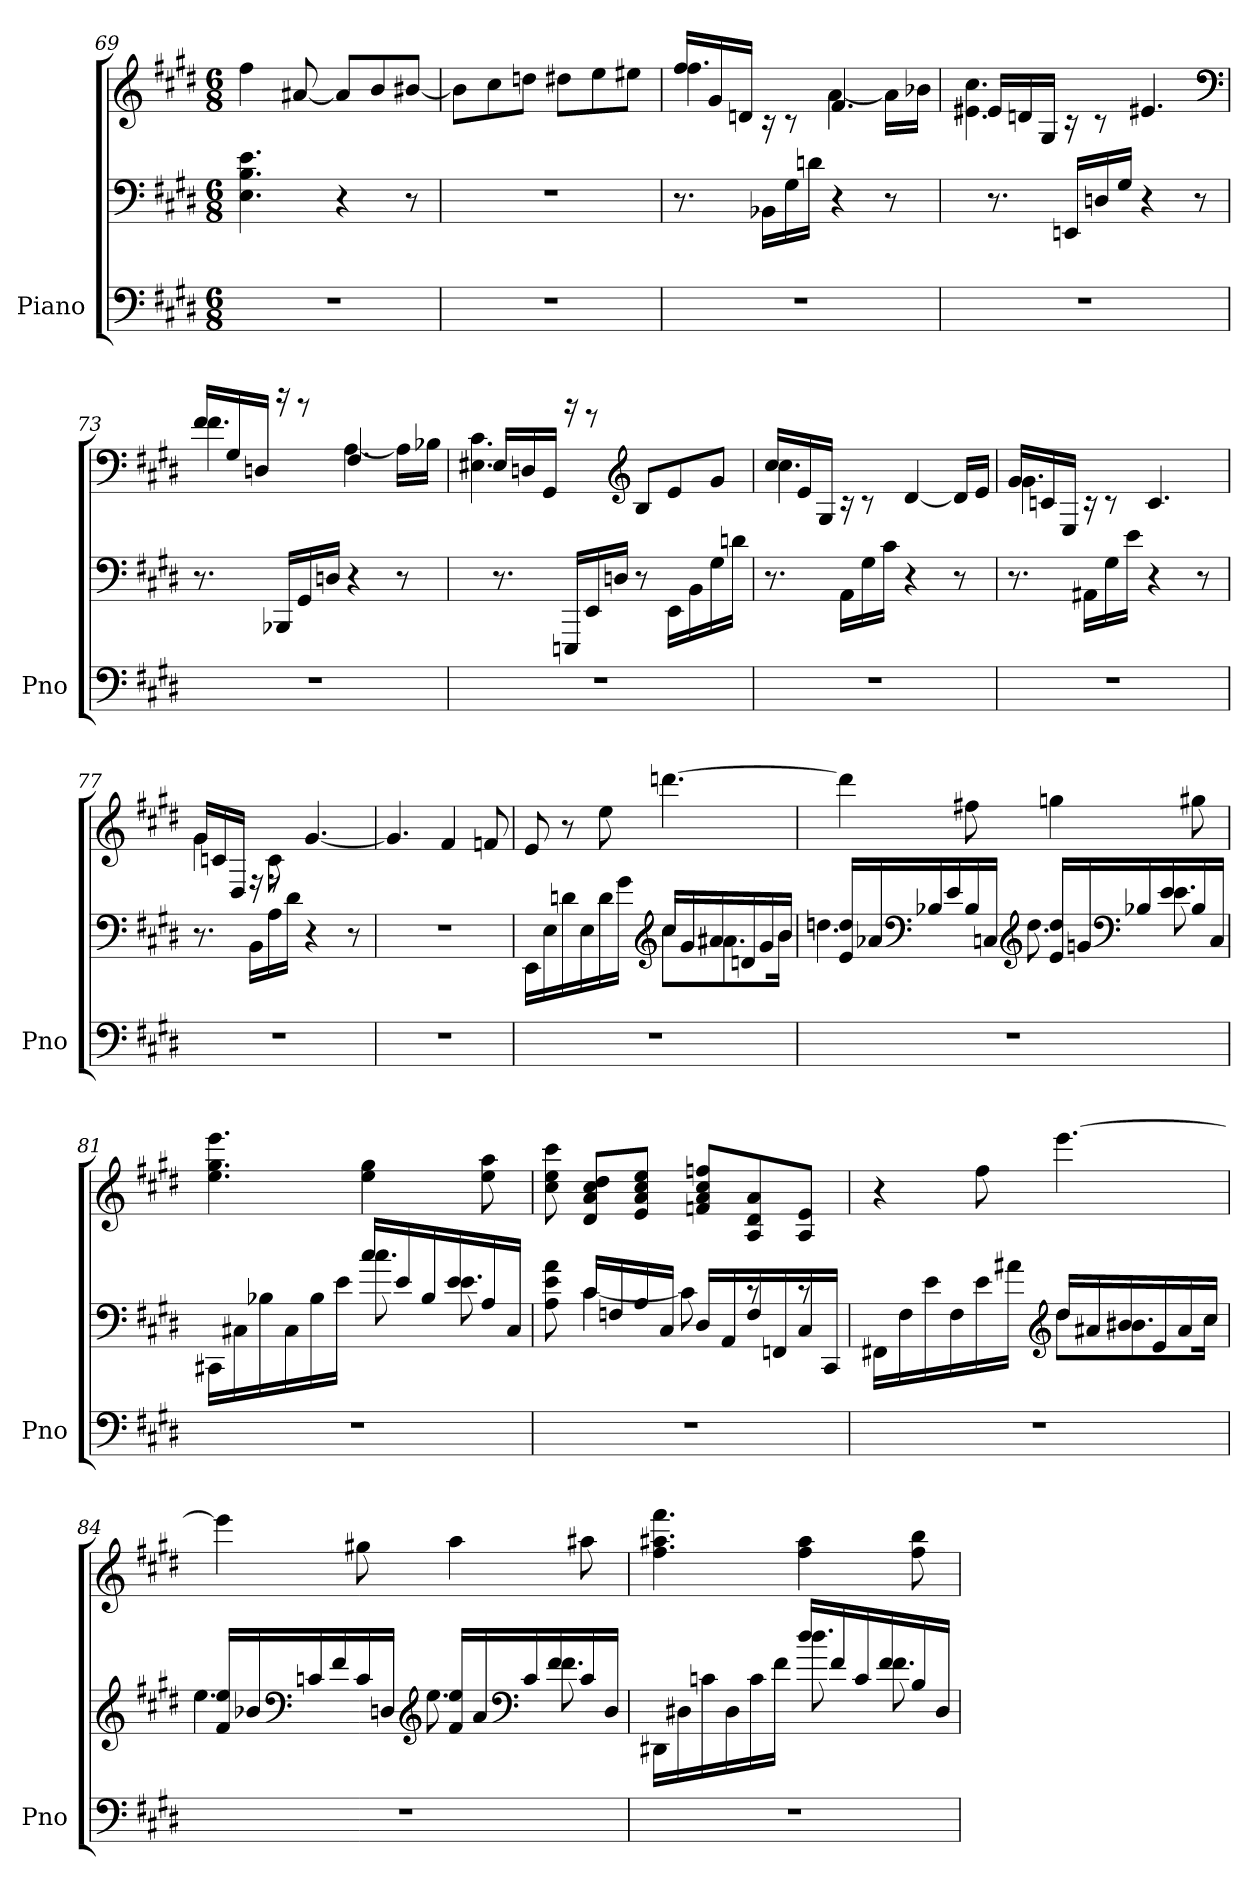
**kern	**kern	**kern
*part1	*part1	*part1
*staff3	*staff2	*staff1
*I"Piano	*	*
*I'Pno	*	*
*clefF4	*clefF4	*clefG2
*k[f#c#g#d#]	*k[f#c#g#d#]	*k[f#c#g#d#]
*M6/8	*M6/8	*M6/8
=69	=69	=69
2.r	4.E 4.B 4.e	4ff#
.	.	[8a#X
.	4r	8a#L]
.	.	8b
.	8r	[8b#XJ
=70	=70	=70
2.r	2.r	8b#L]
.	.	8cc#
.	.	8ddnJ
.	.	8dd#XL
.	.	8ee
.	.	8ee#XJ
=71	=71	=71
*	*	*^
2.r	8.r	16ff#LL	4.ff#
.	.	16g#	.
.	.	16dnJJ	.
.	16BB-XLL	16rc	.
.	16G#	8rc	.
.	16dnJJ	.	.
.	4r	4.f#	[4a
.	8r	.	16aLL]
.	.	.	16b-XJJ
=72	=72	=72	=72
2.r	8.r	16e#XLL	4.e#X 4.cc#
.	.	16dn	.
.	.	16G#JJ	.
.	16EEnLL	16rc	.
.	16Dn	8rc	.
.	16G#JJ	.	.
.	4r	4.ryy	4.e#X
.	8r	.	.
*	*	*clefF4	*
=73	=73	=73	=73
2.r	8.r	16f#LL	4.f#
.	.	16G#	.
.	.	16DnJJ	.
.	16BBB-XLL	16r	.
.	16GG#	8r	.
.	16DnJJ	.	.
.	4r	4.F#	[4A
.	8r	.	16ALL]
.	.	.	16B-XJJ
=74	=74	=74	=74
2.r	8.r	16E#XLL	4.E#X 4.c#
.	.	16Dn	.
.	.	16GG#JJ	.
.	16EEEnLL	16r	.
.	16EE	8r	.
.	16DnJJ	.	.
*	*	*clefG2	*
.	8r	4.ryy	8BL
.	16EELL	.	8e
.	16BB	.	.
.	16G#	.	8g#J
.	16dnJJ	.	.
=75	=75	=75	=75
2.r	8.r	16cc#LL	4.cc#
.	.	16e	.
.	.	16G#JJ	.
.	16AALL	16rc	.
.	16G#	8rc	.
.	16c#JJ	.	.
.	4r	4.ryy	[4d#
.	8r	.	16d#LL]
.	.	.	16eJJ
=76	=76	=76	=76
2.r	8.r	16g#LL	4.g#
.	.	16cn	.
.	.	16EJJ	.
.	16AA#XLL	16rc	.
.	16G#	8rc	.
.	16eJJ	.	.
.	4r	4.ryy	4.c
.	8r	.	.
=77	=77	=77	=77
2.r	8.r	16g#LL	4g#
.	.	16cn	.
.	.	16D#JJ	.
.	16BBLL	16rF	.
.	16A	8rF	8c
.	16d#JJ	.	.
.	4r	4.ryy	[4.g#
.	8r	.	.
*	*	*v	*v
=78	=78	=78
2.r	2.r	4.g#]
.	.	4f#
.	.	8fn
=79	=79	=79
*	*^	*
2.r	16EELL	4ryy	8e
.	16E	.	.
.	16dn	.	8r
.	16E	.	.
.	16d	8ryy	8ee
.	16g#JJ	.	.
*	*clefG2	*	*
.	16cc#LL	8cc#L	[4.dddn
.	16g#	.	.
.	16a#X	8.a#X	.
.	16dn	.	.
.	16g#	.	.
.	16bJJ	16bJk	.
=80	=80	=80	=80
2.r	16e 16ddnLL	4.ddn	4ddd]
.	16a-X	.	.
*	*clefF4	*	*
.	16B-X	.	.
.	16e	.	.
.	16B-	.	8ff#X
.	16CnJJ	.	.
*	*clefG2	*	*
.	16e 16ddLL	8.dd	4ggn
.	16gn	.	.
*	*clefF4	*	*
.	16B-X	.	.
.	16e	8.e	.
.	16B-	.	8gg#X
.	16CJJ	.	.
=81	=81	=81	=81
2.r	16CC#XLL	4ryy	4.ee 4.gg# 4.eee
.	16C#X	.	.
.	16B-X	.	.
.	16C#	.	.
.	16B-	8ryy	.
.	16eJJ	.	.
.	16cc#LL	8.cc#	4ee 4gg#
.	16e	.	.
.	16B-	.	.
.	16e	8.e	.
.	16A	.	8ee 8aa
.	16C#JJ	.	.
=82	=82	=82	=82
2.r	8ryy	8A 8e 8a	8cc# 8ee 8ccc#
.	16c#LL	[4c#	8d# 8a 8cc# 8dd#L
.	16Fn	.	.
.	16A	.	8e 8a 8cc# 8eeJ
.	16C#JJ	.	.
.	16D#LL	8c#]	8fn 8a 8cc# 8ffnL
.	16AA	.	.
.	16F	8rc	8A 8d# 8a
.	16FFn	.	.
.	16C#	8rc	8A 8eJ
.	16CC#JJ	.	.
=83	=83	=83	=83
2.r	16FF#XLL	4ryy	4r
.	16F#	.	.
.	16e	.	.
.	16F#	.	.
.	16e	8ryy	8ff#
.	16a#XJJ	.	.
*	*clefG2	*	*
.	16dd#LL	8dd#L	[4.eee
.	16a#X	.	.
.	16b#X	8.b#X	.
.	16e	.	.
.	16a#	.	.
.	16cc#JJ	16cc#Jk	.
=84	=84	=84	=84
2.r	16f# 16eeLL	4.ee	4eee]
.	16b-X	.	.
*	*clefF4	*	*
.	16cn	.	.
.	16f#	.	.
.	16c	.	8gg#X
.	16DnJJ	.	.
*	*clefG2	*	*
.	16f# 16eeLL	8.ee	4aa
.	16a	.	.
*	*clefF4	*	*
.	16c	.	.
.	16f#	8.f#	.
.	16c	.	8aa#X
.	16DJJ	.	.
=85	=85	=85	=85
2.r	16DD#XLL	4.ryy	4.ff# 4.aa#X 4.fff#
.	16D#X	.	.
.	16cn	.	.
.	16D#	.	.
.	16c	.	.
.	16f#JJ	.	.
.	16dd#LL	8.dd#	4ff# 4aa#
.	16f#	.	.
.	16c	.	.
.	16f#	8.f#	.
.	16B	.	8ff# 8bb
.	16D#JJ	.	.
*	*v	*v	*
=	=	=
*-	*-	*-
